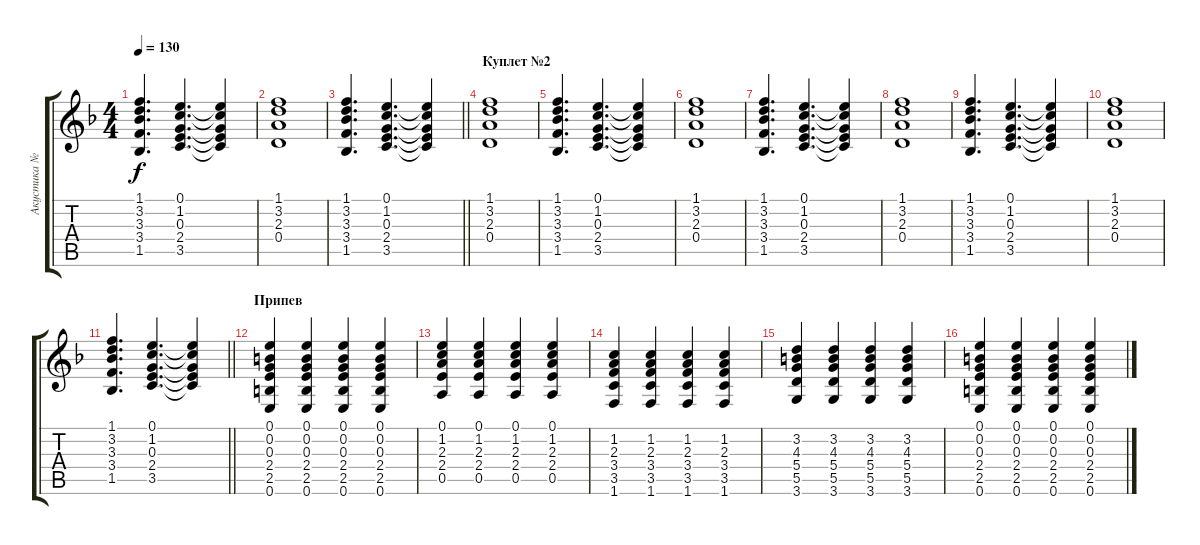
\track ("Акустика №2" "Акустика №") {instrument acousticguitarsteel}
\staff {score tabs}
\tuning (E4 B3 G3 D3 A2 E2) {hide}
\ts (4 4)
\tempo 130
\clef g2
\ks f
(1.1 3.2 3.3 3.4 1.5).4{d dy f} (0.1 1.2 0.3 2.4 3.5).4{d} (0.1{t} 1.2{t} 0.3{t} 2.4{t} 3.5{t}).4 |
(1.1 3.2 2.3 0.4).1 |
\barLineRight lightlight
(1.1 3.2 3.3 3.4 1.5).4{d} (0.1 1.2 0.3 2.4 3.5).4{d} (0.1{t} 1.2{t} 0.3{t} 2.4{t} 3.5{t}).4 |
\section ("" "Куплет №2")
(1.1 3.2 2.3 0.4).1 |
(1.1 3.2 3.3 3.4 1.5).4{d} (0.1 1.2 0.3 2.4 3.5).4{d} (0.1{t} 1.2{t} 0.3{t} 2.4{t} 3.5{t}).4 |
(1.1 3.2 2.3 0.4).1 |
(1.1 3.2 3.3 3.4 1.5).4{d} (0.1 1.2 0.3 2.4 3.5).4{d} (0.1{t} 1.2{t} 0.3{t} 2.4{t} 3.5{t}).4 |
(1.1 3.2 2.3 0.4).1 |
(1.1 3.2 3.3 3.4 1.5).4{d} (0.1 1.2 0.3 2.4 3.5).4{d} (0.1{t} 1.2{t} 0.3{t} 2.4{t} 3.5{t}).4 |
(1.1 3.2 2.3 0.4).1 |
\barLineRight lightlight
(1.1 3.2 3.3 3.4 1.5).4{d} (0.1 1.2 0.3 2.4 3.5).4{d} (0.1{t} 1.2{t} 0.3{t} 2.4{t} 3.5{t}).4 |
\section ("" "Припев")
(0.1 0.2 0.3 2.4 2.5 0.6).4 (0.1 0.2 0.3 2.4 2.5 0.6).4 (0.1 0.2 0.3 2.4 2.5 0.6).4 (0.1 0.2 0.3 2.4 2.5 0.6).4 |
(0.1 1.2 2.3 2.4 0.5).4 (0.1 1.2 2.3 2.4 0.5).4 (0.1 1.2 2.3 2.4 0.5).4 (0.1 1.2 2.3 2.4 0.5).4 |
(1.2 2.3 3.4 3.5 1.6).4 (1.2 2.3 3.4 3.5 1.6).4 (1.2 2.3 3.4 3.5 1.6).4 (1.2 2.3 3.4 3.5 1.6).4 |
(3.2 4.3 5.4 5.5 3.6).4 (3.2 4.3 5.4 5.5 3.6).4 (3.2 4.3 5.4 5.5 3.6).4 (3.2 4.3 5.4 5.5 3.6).4 |
(0.1 0.2 0.3 2.4 2.5 0.6).4 (0.1 0.2 0.3 2.4 2.5 0.6).4 (0.1 0.2 0.3 2.4 2.5 0.6).4 (0.1 0.2 0.3 2.4 2.5 0.6).4
